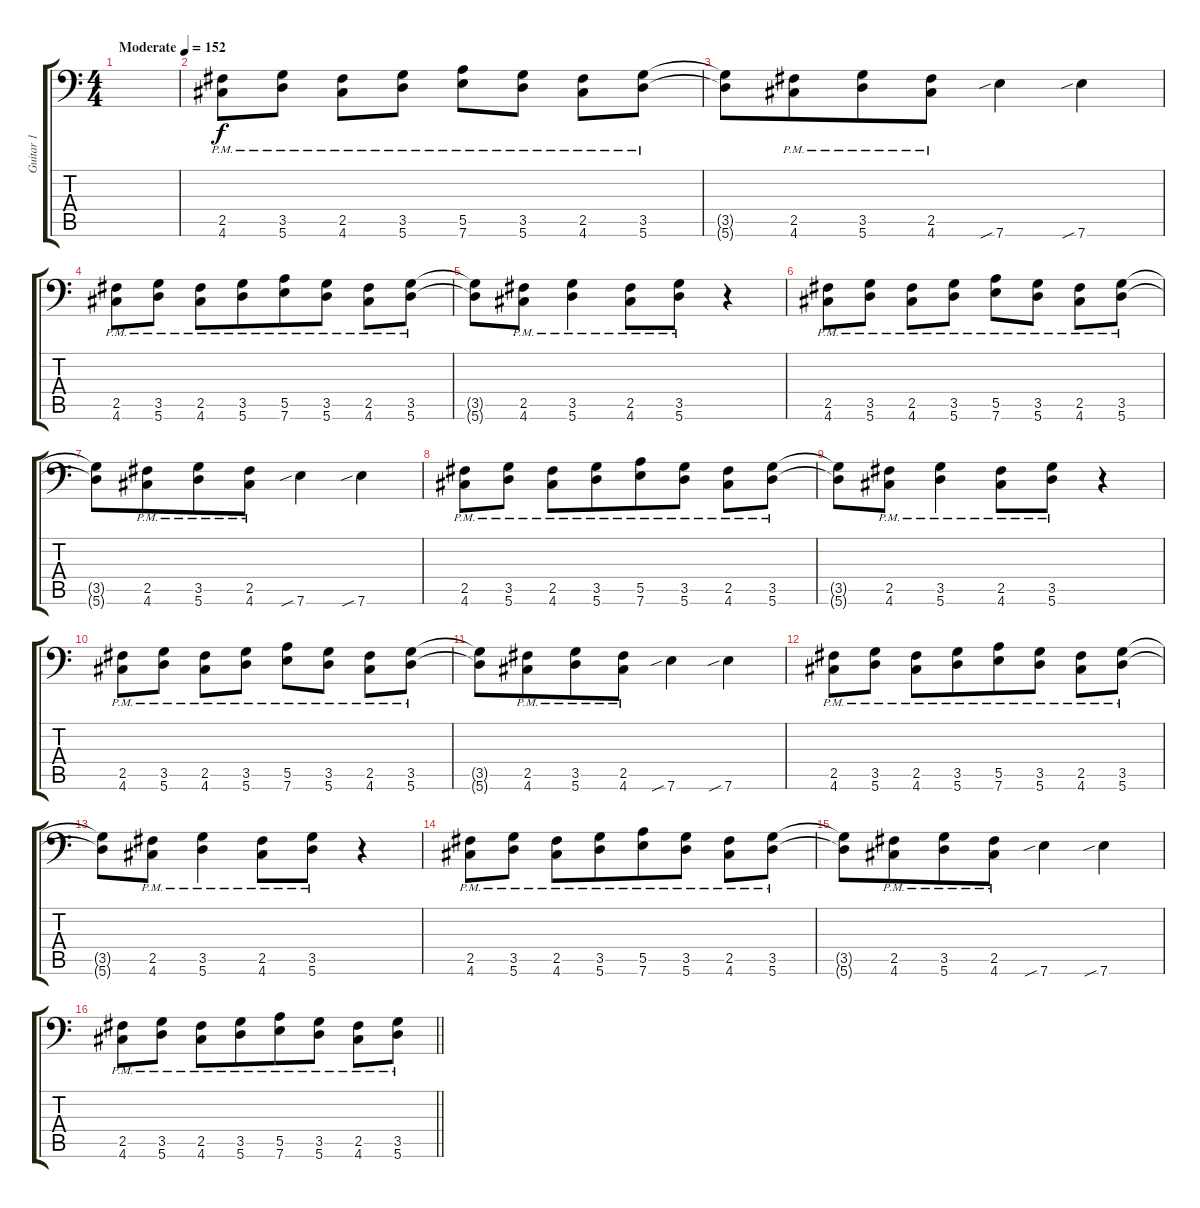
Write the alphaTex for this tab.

\track ("Guitar 1" "Guitar 1") {instrument distortionguitar}
\staff {score tabs}
\tuning (B3 Gb3 D3 A2 E2 A1) {hide}
\ts (4 4)
\tempo (152 "Moderate")
\clef f4
\ks c
|
(2.5{pm} 4.6{pm}).8 (3.5{pm} 5.6{pm}).8 (2.5{pm} 4.6{pm}).8 (3.5{pm} 5.6{pm}).8 (5.5{pm} 7.6{pm}).8{beam merge} (3.5{pm} 5.6{pm}).8 (2.5{pm} 4.6{pm}).8{beam merge} (3.5{pm} 5.6{pm}).8 |
(3.5{t} 5.6{t}).8{beam merge} (2.5{pm} 4.6{pm}).8{beam merge} (3.5{pm} 5.6{pm}).8{beam merge} (2.5{pm} 4.6{pm}).8 7.6{sib}.4 7.6{sib}.4 |
(2.5{pm} 4.6{pm}).8{beam merge} (3.5{pm} 5.6{pm}).8 (2.5{pm} 4.6{pm}).8{beam merge} (3.5{pm} 5.6{pm}).8{beam merge} (5.5{pm} 7.6{pm}).8 (3.5{pm} 5.6{pm}).8 (2.5{pm} 4.6{pm}).8 (3.5{pm} 5.6{pm}).8 |
(3.5{t} 5.6{t}).8 (2.5{pm} 4.6{pm}).8 (3.5{pm} 5.6{pm}).4{beam merge} (2.5{pm} 4.6{pm}).8 (3.5{pm} 5.6{pm}).8{beam merge} r.4 |
(2.5{pm} 4.6{pm}).8 (3.5{pm} 5.6{pm}).8 (2.5{pm} 4.6{pm}).8 (3.5{pm} 5.6{pm}).8 (5.5{pm} 7.6{pm}).8{beam merge} (3.5{pm} 5.6{pm}).8 (2.5{pm} 4.6{pm}).8{beam merge} (3.5{pm} 5.6{pm}).8 |
(3.5{t} 5.6{t}).8{beam merge} (2.5{pm} 4.6{pm}).8{beam merge} (3.5{pm} 5.6{pm}).8{beam merge} (2.5{pm} 4.6{pm}).8 7.6{sib}.4 7.6{sib}.4 |
(2.5{pm} 4.6{pm}).8{beam merge} (3.5{pm} 5.6{pm}).8 (2.5{pm} 4.6{pm}).8{beam merge} (3.5{pm} 5.6{pm}).8{beam merge} (5.5{pm} 7.6{pm}).8 (3.5{pm} 5.6{pm}).8 (2.5{pm} 4.6{pm}).8 (3.5{pm} 5.6{pm}).8 |
(3.5{t} 5.6{t}).8 (2.5{pm} 4.6{pm}).8 (3.5{pm} 5.6{pm}).4{beam merge} (2.5{pm} 4.6{pm}).8 (3.5{pm} 5.6{pm}).8{beam merge} r.4 |
(2.5{pm} 4.6{pm}).8 (3.5{pm} 5.6{pm}).8 (2.5{pm} 4.6{pm}).8 (3.5{pm} 5.6{pm}).8 (5.5{pm} 7.6{pm}).8{beam merge} (3.5{pm} 5.6{pm}).8 (2.5{pm} 4.6{pm}).8{beam merge} (3.5{pm} 5.6{pm}).8 |
(3.5{t} 5.6{t}).8{beam merge} (2.5{pm} 4.6{pm}).8{beam merge} (3.5{pm} 5.6{pm}).8{beam merge} (2.5{pm} 4.6{pm}).8 7.6{sib}.4 7.6{sib}.4 |
(2.5{pm} 4.6{pm}).8{beam merge} (3.5{pm} 5.6{pm}).8 (2.5{pm} 4.6{pm}).8{beam merge} (3.5{pm} 5.6{pm}).8{beam merge} (5.5{pm} 7.6{pm}).8 (3.5{pm} 5.6{pm}).8 (2.5{pm} 4.6{pm}).8 (3.5{pm} 5.6{pm}).8 |
(3.5{t} 5.6{t}).8 (2.5{pm} 4.6{pm}).8 (3.5{pm} 5.6{pm}).4{beam merge} (2.5{pm} 4.6{pm}).8 (3.5{pm} 5.6{pm}).8{beam merge} r.4 |
(2.5{pm} 4.6{pm}).8{beam merge} (3.5{pm} 5.6{pm}).8 (2.5{pm} 4.6{pm}).8{beam merge} (3.5{pm} 5.6{pm}).8{beam merge} (5.5{pm} 7.6{pm}).8 (3.5{pm} 5.6{pm}).8 (2.5{pm} 4.6{pm}).8 (3.5{pm} 5.6{pm}).8 |
(3.5{t} 5.6{t}).8{beam merge} (2.5{pm} 4.6{pm}).8{beam merge} (3.5{pm} 5.6{pm}).8{beam merge} (2.5{pm} 4.6{pm}).8 7.6{sib}.4 7.6{sib}.4 |
\barLineRight lightlight
(2.5{pm} 4.6{pm}).8{beam merge} (3.5{pm} 5.6{pm}).8 (2.5{pm} 4.6{pm}).8{beam merge} (3.5{pm} 5.6{pm}).8{beam merge} (5.5{pm} 7.6{pm}).8 (3.5{pm} 5.6{pm}).8 (2.5{pm} 4.6{pm}).8 (3.5{pm} 5.6{pm}).8
